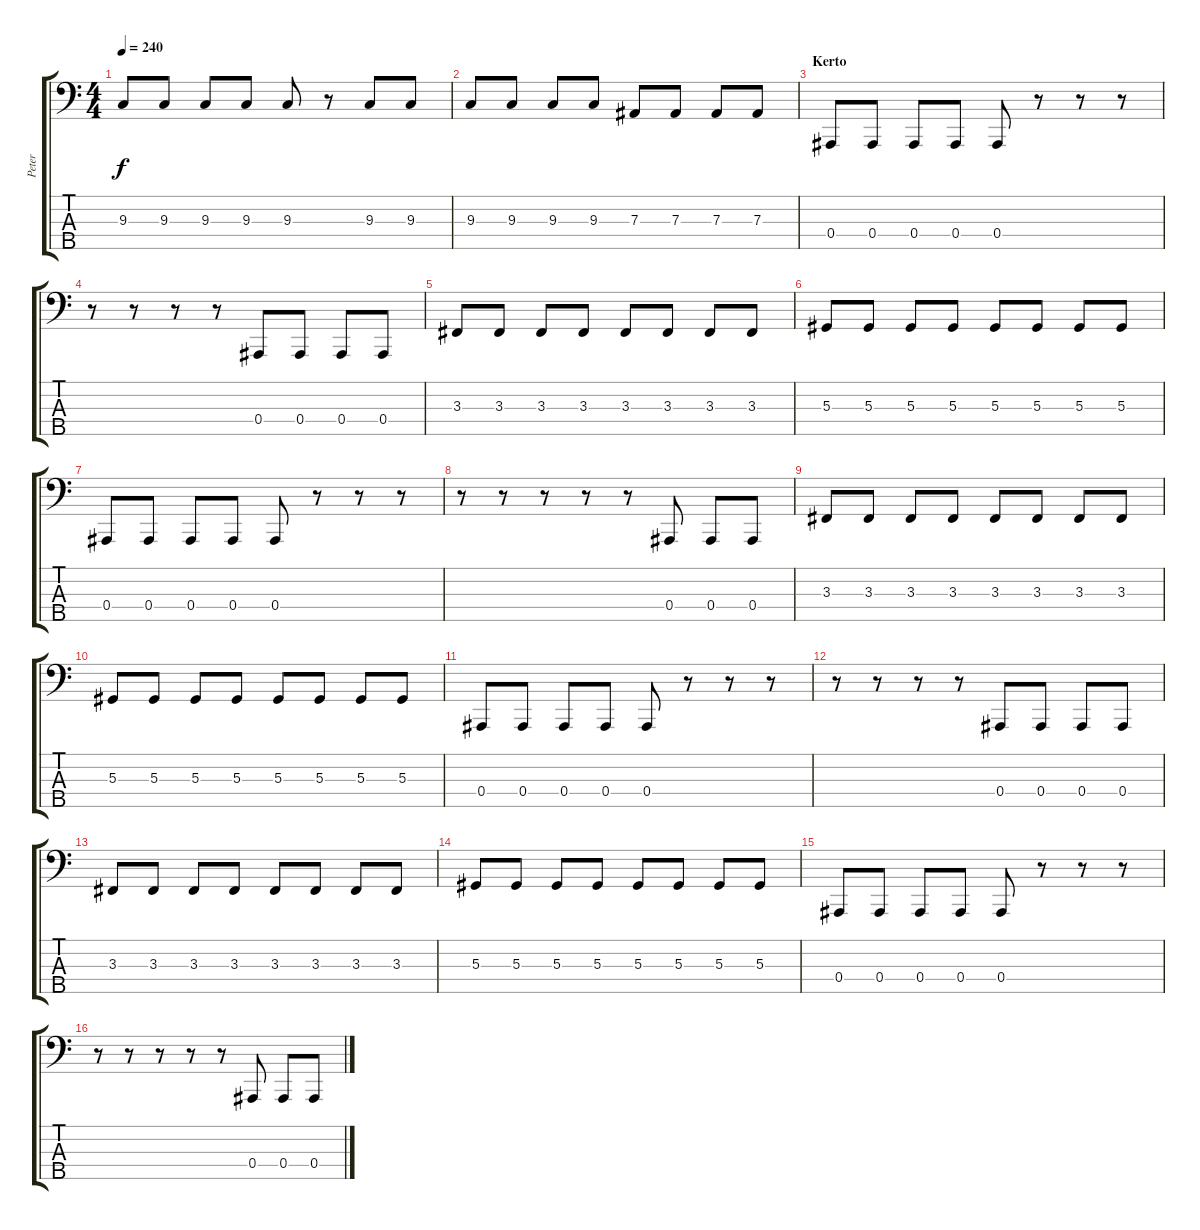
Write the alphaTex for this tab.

\track ("Peter" "Peter") {instrument electricbasspick}
\staff {score tabs}
\tuning (Db2 Ab1 Eb1 Bb0 F0) {hide}
\ts (4 4)
\tempo 240
\clef f4
\ks c
9.3.8{dy f} 9.3.8 9.3.8 9.3.8 9.3.8 r.8 9.3.8 9.3.8 |
9.3.8 9.3.8 9.3.8 9.3.8 7.3.8 7.3.8 7.3.8 7.3.8 |
\section ("" "Kerto")
0.4.8 0.4.8 0.4.8 0.4.8 0.4.8 r.8 r.8 r.8 |
r.8 r.8 r.8 r.8 0.4.8 0.4.8 0.4.8 0.4.8 |
3.3.8 3.3.8 3.3.8 3.3.8 3.3.8 3.3.8 3.3.8 3.3.8 |
5.3.8 5.3.8 5.3.8 5.3.8 5.3.8 5.3.8 5.3.8 5.3.8 |
0.4.8 0.4.8 0.4.8 0.4.8 0.4.8 r.8 r.8 r.8 |
r.8 r.8 r.8 r.8 r.8 0.4.8 0.4.8 0.4.8 |
3.3.8 3.3.8 3.3.8 3.3.8 3.3.8 3.3.8 3.3.8 3.3.8 |
5.3.8 5.3.8 5.3.8 5.3.8 5.3.8 5.3.8 5.3.8 5.3.8 |
0.4.8 0.4.8 0.4.8 0.4.8 0.4.8 r.8 r.8 r.8 |
r.8 r.8 r.8 r.8 0.4.8 0.4.8 0.4.8 0.4.8 |
3.3.8 3.3.8 3.3.8 3.3.8 3.3.8 3.3.8 3.3.8 3.3.8 |
5.3.8 5.3.8 5.3.8 5.3.8 5.3.8 5.3.8 5.3.8 5.3.8 |
0.4.8 0.4.8 0.4.8 0.4.8 0.4.8 r.8 r.8 r.8 |
r.8 r.8 r.8 r.8 r.8 0.4.8 0.4.8 0.4.8
